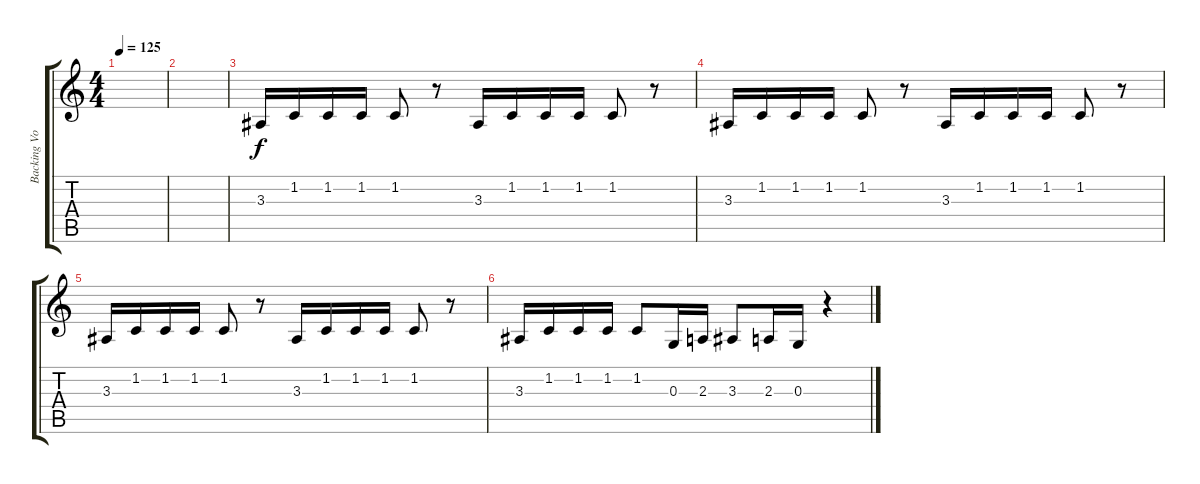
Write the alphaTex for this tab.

\track ("Backing Vocals" "Backing Vo") {instrument choiraahs}
\staff {score tabs}
\tuning (E4 B3 G3 D3 A2 E2) {hide}
\ts (4 4)
\tempo 125
\clef g2
\ks c
|
|
3.3.16 1.2.16 1.2.16 1.2.16 1.2.8 r.8 3.3.16 1.2.16 1.2.16 1.2.16 1.2.8 r.8 |
3.3.16 1.2.16 1.2.16 1.2.16 1.2.8 r.8 3.3.16 1.2.16 1.2.16 1.2.16 1.2.8 r.8 |
3.3.16 1.2.16 1.2.16 1.2.16 1.2.8 r.8 3.3.16 1.2.16 1.2.16 1.2.16 1.2.8 r.8 |
3.3.16 1.2.16 1.2.16 1.2.16 1.2.8 0.3.16 2.3.16 3.3.8 2.3.16 0.3.16 r.4
